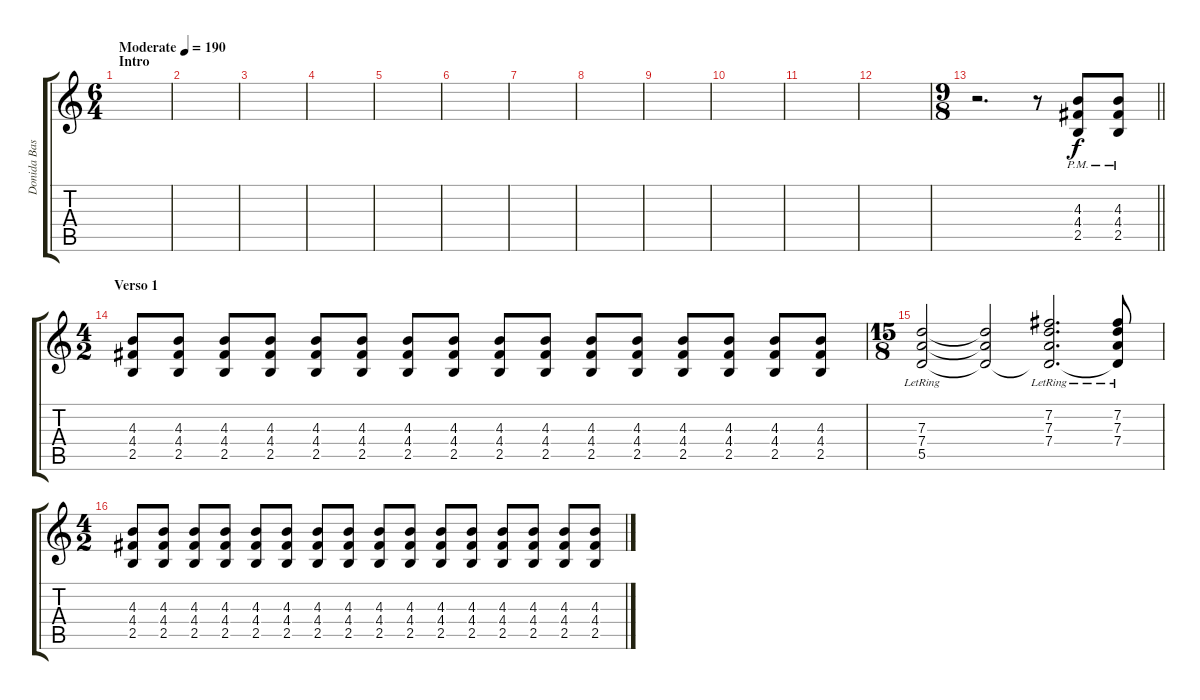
\track ("Donida Base" "Donida Bas") {instrument distortionguitar}
\staff {score tabs}
\tuning (E4 B3 G3 D3 A2 E2) {hide}
\ts (6 4)
\section ("" "Intro")
\tempo (190 "Moderate")
\clef g2
\ks c
|
|
|
|
|
|
|
|
|
|
|
|
\ts (9 8)
\barLineRight lightlight
r.2{d} r.8 (4.3{pm} 4.4{pm} 2.5{pm}).8 (4.3{pm} 4.4{pm} 2.5{pm}).8 |
\ts (4 2)
\section ("" "Verso 1")
(4.3 4.4 2.5).8 (4.3 4.4 2.5).8 (4.3 4.4 2.5).8 (4.3 4.4 2.5).8 (4.3 4.4 2.5).8 (4.3 4.4 2.5).8 (4.3 4.4 2.5).8 (4.3 4.4 2.5).8 (4.3 4.4 2.5).8 (4.3 4.4 2.5).8 (4.3 4.4 2.5).8 (4.3 4.4 2.5).8 (4.3 4.4 2.5).8 (4.3 4.4 2.5).8 (4.3 4.4 2.5).8 (4.3 4.4 2.5).8 |
\ts (15 8)
(7.3{lr} 7.4{lr} 5.5{lr}).2 (7.3{t} 7.4{t} 5.5{t}).2 (7.2{lr} 7.3{lr} 7.4{lr} 5.5{t}).2{d} (7.2 7.3{lr} 7.4{lr} 5.5{t}).8 |
\ts (4 2)
(4.3 4.4 2.5).8 (4.3 4.4 2.5).8 (4.3 4.4 2.5).8 (4.3 4.4 2.5).8 (4.3 4.4 2.5).8 (4.3 4.4 2.5).8 (4.3 4.4 2.5).8 (4.3 4.4 2.5).8 (4.3 4.4 2.5).8 (4.3 4.4 2.5).8 (4.3 4.4 2.5).8 (4.3 4.4 2.5).8 (4.3 4.4 2.5).8 (4.3 4.4 2.5).8 (4.3 4.4 2.5).8 (4.3 4.4 2.5).8
